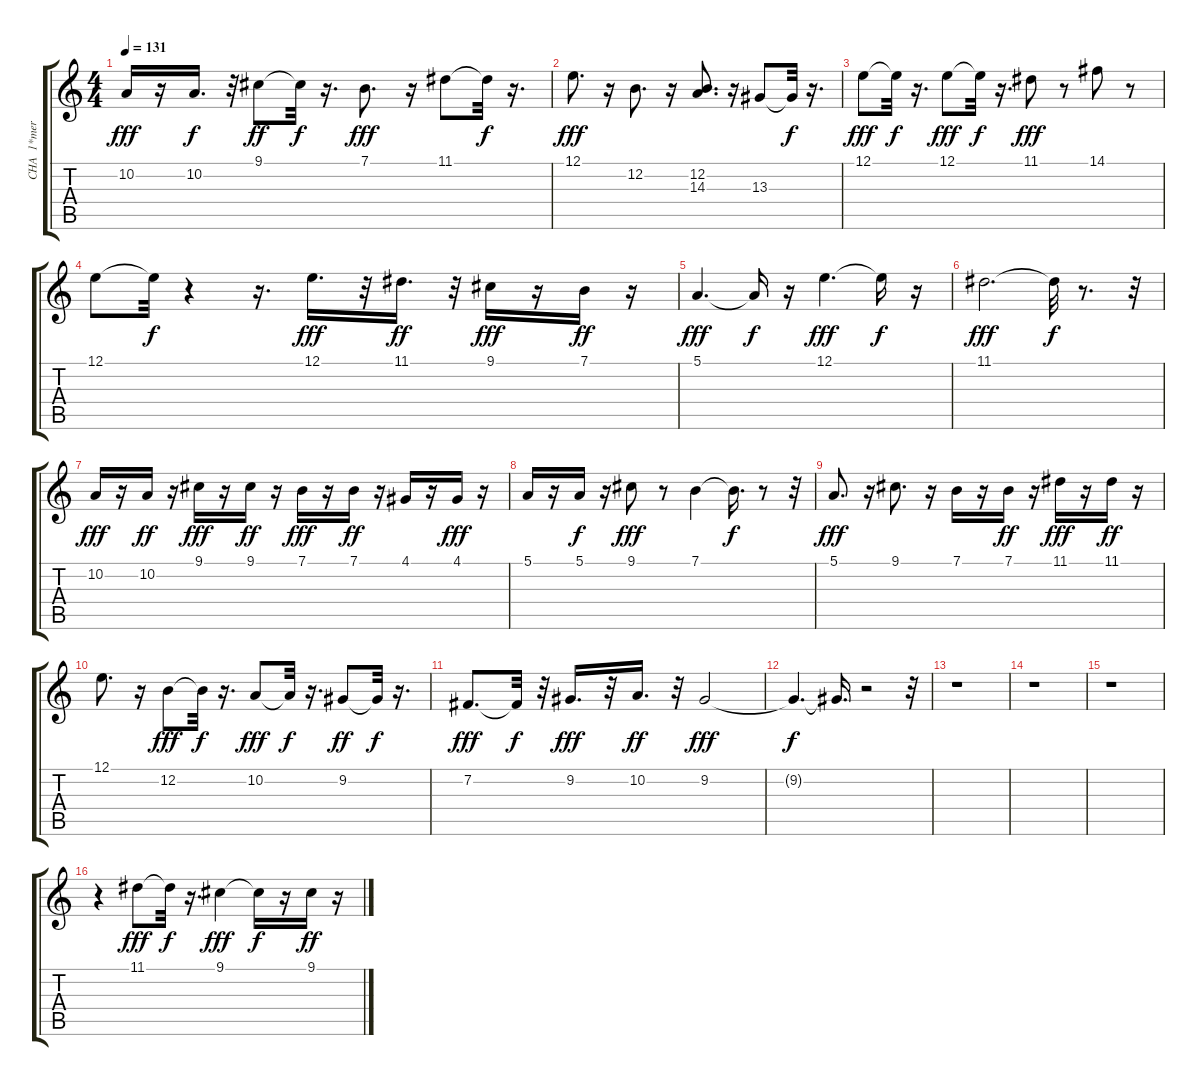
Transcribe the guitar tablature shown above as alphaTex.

\track ("CHA  1*merged" "CHA  1*mer") {instrument lead8bassandlead}
\staff {score tabs}
\tuning (E4 B3 G3 D3 A2 E2) {hide}
\ts (4 4)
\tempo 131
\clef g2
\ks c
10.2.16{dy fff} r.16 10.2.16{d dy f} r.32 9.1.8{dy ff} 9.1{t}.32{dy f} r.16{d} 7.1.8{d dy fff} r.16 11.1.8 11.1{t}.32{dy f} r.16{d} |
12.1.8{d dy fff} r.16 12.2.8{d} r.16 (12.2 14.3).8{d} r.16 13.3.8 13.3{t}.32{dy f} r.16{d} |
12.1.8{dy fff} 12.1{t}.32{dy f} r.16{d} 12.1.8{dy fff} 12.1{t}.32{dy f} r.16{d} 11.1.8{dy fff} r.8 14.1.8 r.8 |
12.1.8 12.1{t}.32{dy f} r.4 r.16{d} 12.1.16{d dy fff} r.32 11.1.16{d dy ff} r.32 9.1.16{dy fff} r.16 7.1.16{dy ff} r.16 |
5.1.4{d dy fff} 5.1{t}.16{dy f} r.16 12.1.4{d dy fff} 12.1{t}.16{dy f} r.16 |
11.1.2{d dy fff} 11.1{t}.32{dy f} r.8{d} r.32 |
10.2.16{dy fff} r.16 10.2.16{dy ff} r.16 9.1.16{dy fff} r.16 9.1.16{dy ff} r.16 7.1.16{dy fff} r.16 7.1.16{dy ff} r.16 4.1.16 r.16 4.1.16{dy fff} r.16 |
5.1.16 r.16 5.1.16{dy f} r.16 9.1.8{dy fff} r.8 7.1.4 7.1{t}.16{d dy f} r.8 r.32 |
5.1.8{d dy fff} r.16 9.1.8{d} r.16 7.1.16 r.16 7.1.16{dy ff} r.16 11.1.16{dy fff} r.16 11.1.16{dy ff} r.16 |
12.1.8{d} r.16 12.2.8{dy fff} 12.2{t}.32{dy f} r.16{d} 10.2.8{dy fff} 10.2{t}.32{dy f} r.16{d} 9.2.8{dy ff} 9.2{t}.32{dy f} r.16{d} |
7.2.8{d dy fff} 7.2{t}.32{dy f} r.32 9.2.16{d dy fff} r.32 10.2.16{d dy ff} r.32 9.2.2{dy fff} |
9.2{t}.4{d dy f} 9.2{t}.16{d} r.2 r.32 |
r.1 |
r.1 |
r.1 |
r.4 11.1.8{dy fff} 11.1{t}.32{dy f} r.16{d} 9.1.4{dy fff} 9.1{t}.16{dy f} r.16 9.1.16{dy ff} r.16
